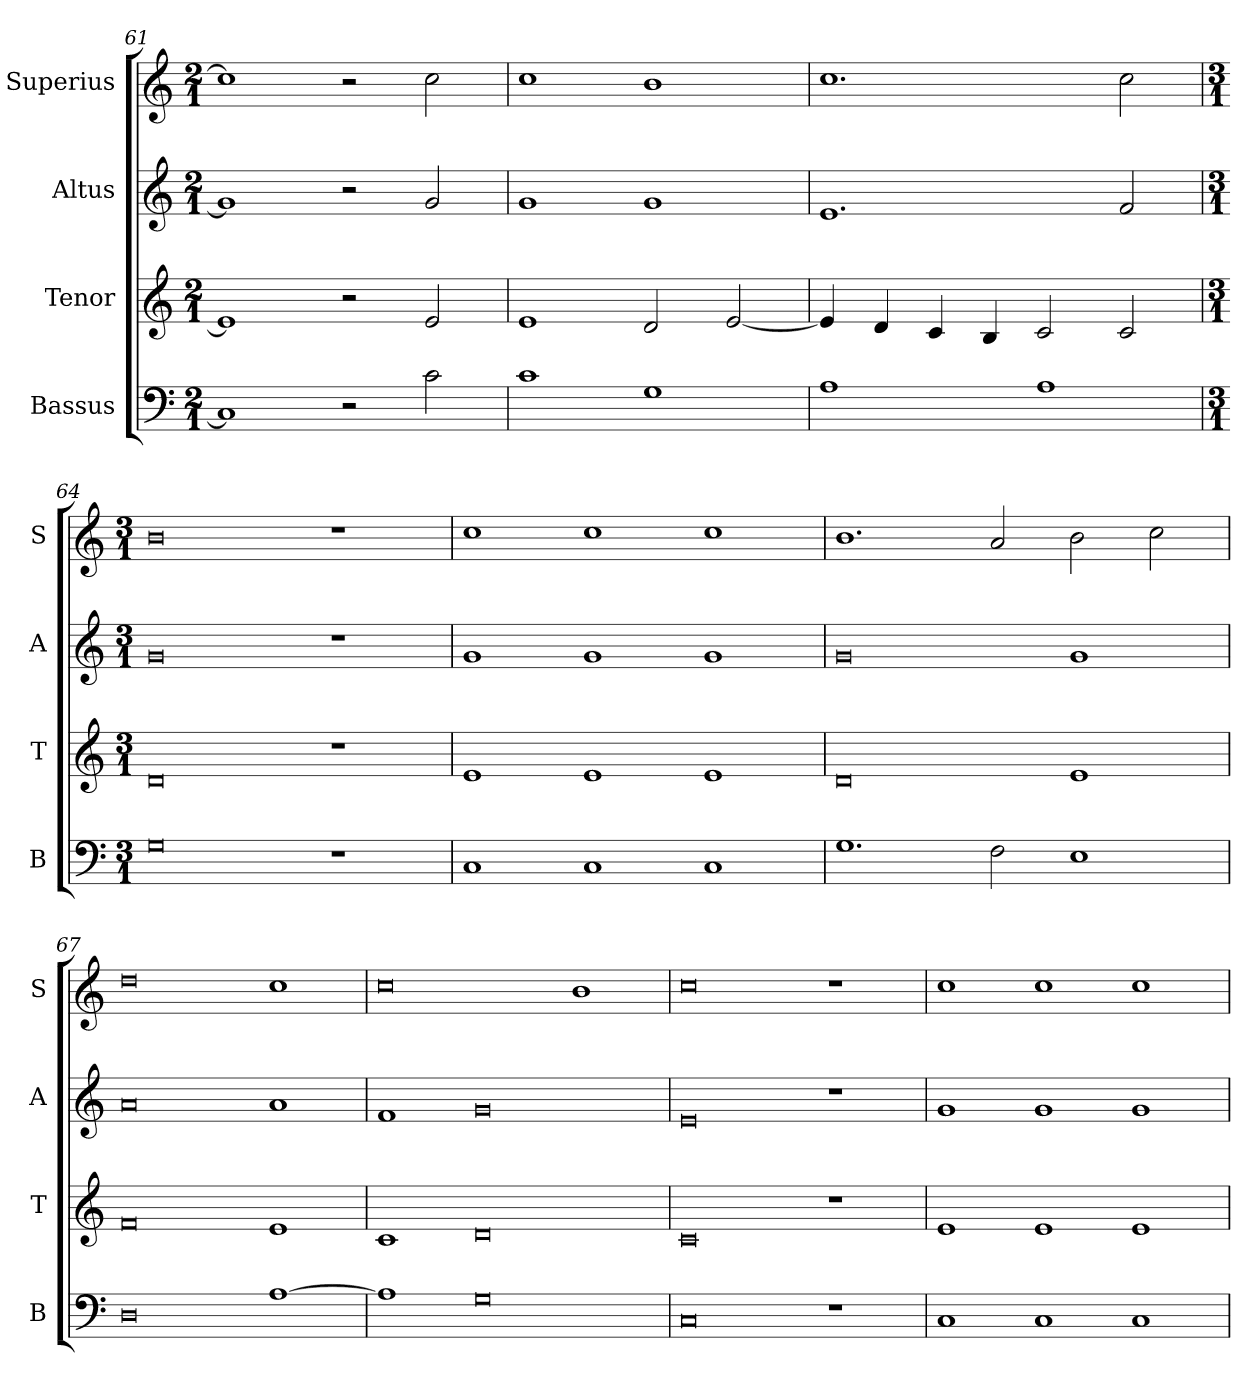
**kern	**kern	**kern	**kern
*part4	*part3	*part2	*part1
*staff4	*staff3	*staff2	*staff1
*I"Bassus	*I"Tenor	*I"Altus	*I"Superius
*I'B	*I'T	*I'A	*I'S
*clefF4	*clefG2	*clefG2	*clefG2
*k[]	*k[]	*k[]	*k[]
*C:	*C:	*C:	*C:
*M2/1	*M2/1	*M2/1	*M2/1
=61	=61	=61	=61
1C]	1e]	1g]	1cc]
2r	2r	2r	2r
2c	2e	2g	2cc
=62	=62	=62	=62
1c	1e	1g	1cc
1G	2d	1g	1b
.	[2e	.	.
=63	=63	=63	=63
1A	4e]	1.e	1.cc
.	4d	.	.
.	4c	.	.
.	4B	.	.
1A	2c	.	.
.	2c	2f	2cc
=64	=64	=64	=64
*M3/1	*M3/1	*M3/1	*M3/1
0G	0d	0g	0b
1r	1r	1r	1r
=65	=65	=65	=65
1C	1e	1g	1cc
1C	1e	1g	1cc
1C	1e	1g	1cc
=66	=66	=66	=66
1.G	0d	0g	1.b
2F	.	.	2a
1E	1e	1g	2b
.	.	.	2cc
=67	=67	=67	=67
0D	0f	0a	0dd
[1A	1e	1a	1cc
=68	=68	=68	=68
1A]	1c	1f	0cc
0G	0d	0g	.
.	.	.	1b
=69	=69	=69	=69
0C	0c	0e	0cc
1r	1r	1r	1r
=70	=70	=70	=70
1C	1e	1g	1cc
1C	1e	1g	1cc
1C	1e	1g	1cc
=	=	=	=
*-	*-	*-	*-
